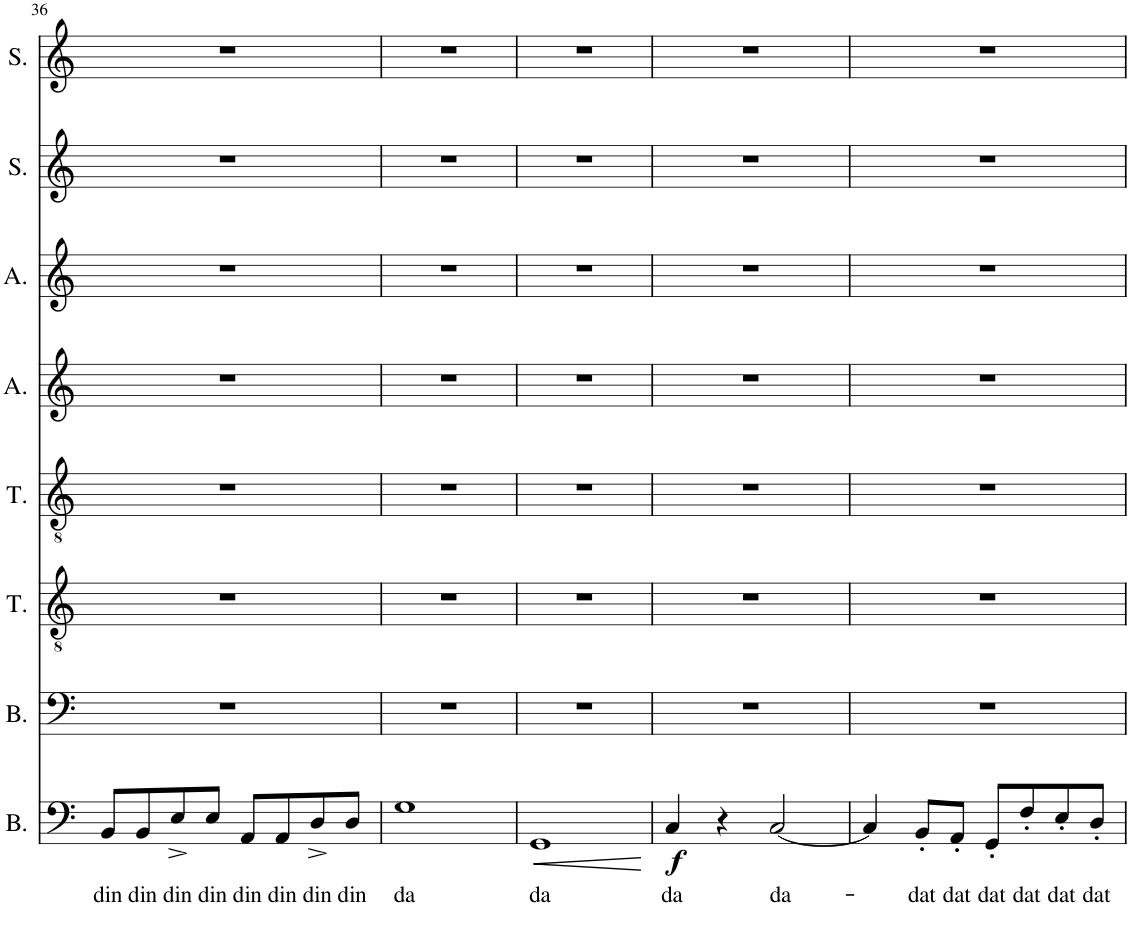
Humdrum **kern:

**kern	**text	**dynam	**kern	**kern	**kern	**kern	**kern	**kern	**kern
*part8	*part8	*part8	*part7	*part6	*part5	*part4	*part3	*part2	*part1
*staff8	*staff8	*staff8	*staff7	*staff6	*staff5	*staff4	*staff3	*staff2	*staff1
*I"Bass	*	*	*I"Bass	*I"Tenor	*I"Tenor	*I"Alto	*I"Alto	*I"Soprano	*I"Soprano
*I'B.	*	*	*I'B.	*I'T.	*I'T.	*I'A.	*I'A.	*I'S.	*I'S.
!!LO:PB:g=z
*clefF4	*	*	*clefF4	*clefGv2	*clefGv2	*clefG2	*clefG2	*clefG2	*clefG2
*k[]	*	*	*k[]	*k[]	*k[]	*k[]	*k[]	*k[]	*k[]
*M4/4	*	*	*M4/4	*M4/4	*M4/4	*M4/4	*M4/4	*M4/4	*M4/4
=36	=36	=36	=36	=36	=36	=36	=36	=36	=36
!	!LO:LY:b	!	!	!	!	!	!	!	!
8BB/L	din	.	1r	1r	1r	1r	1r	1r	1r
!	!LO:LY:b	!	!	!	!	!	!	!	!
8BB/	din	.	.	.	.	.	.	.	.
!	!LO:LY:b	!	!	!	!	!	!	!	!
8E^/	din	.	.	.	.	.	.	.	.
!	!LO:LY:b	!	!	!	!	!	!	!	!
8E/J	din	.	.	.	.	.	.	.	.
!	!LO:LY:b	!	!	!	!	!	!	!	!
8AA/L	din	.	.	.	.	.	.	.	.
!	!LO:LY:b	!	!	!	!	!	!	!	!
8AA/	din	.	.	.	.	.	.	.	.
!	!LO:LY:b	!	!	!	!	!	!	!	!
8D^/	din	.	.	.	.	.	.	.	.
!	!LO:LY:b	!	!	!	!	!	!	!	!
8D/J	din	.	.	.	.	.	.	.	.
=37	=37	=37	=37	=37	=37	=37	=37	=37	=37
!	!LO:LY:b	!	!	!	!	!	!	!	!
1G	da	.	1r	1r	1r	1r	1r	1r	1r
=38	=38	=38	=38	=38	=38	=38	=38	=38	=38
!	!LO:LY:b	!LO:HP:b	!	!	!	!	!	!	!
1GG	da	<	1r	1r	1r	1r	1r	1r	1r
.	.	[	.	.	.	.	.	.	.
=39	=39	=39	=39	=39	=39	=39	=39	=39	=39
!	!LO:LY:b	!LO:DY:b	!	!	!	!	!	!	!
4C/	da	f	1r	1r	1r	1r	1r	1r	1r
4r	.	.	.	.	.	.	.	.	.
!	!LO:LY:b	!	!	!	!	!	!	!	!
[2C/	da-	.	.	.	.	.	.	.	.
=40	=40	=40	=40	=40	=40	=40	=40	=40	=40
4C/]	.	.	1r	1r	1r	1r	1r	1r	1r
!	!LO:LY:b	!	!	!	!	!	!	!	!
8BB'/L	-dat	.	.	.	.	.	.	.	.
!	!LO:LY:b	!	!	!	!	!	!	!	!
8AA'/J	dat	.	.	.	.	.	.	.	.
!	!LO:LY:b	!	!	!	!	!	!	!	!
8GG'/L	dat	.	.	.	.	.	.	.	.
!	!LO:LY:b	!	!	!	!	!	!	!	!
8F'/	dat	.	.	.	.	.	.	.	.
!	!LO:LY:b	!	!	!	!	!	!	!	!
8E'/	dat	.	.	.	.	.	.	.	.
!	!LO:LY:b	!	!	!	!	!	!	!	!
8D'/J	dat	.	.	.	.	.	.	.	.
=	=	=	=	=	=	=	=	=	=
*-	*-	*-	*-	*-	*-	*-	*-	*-	*-
